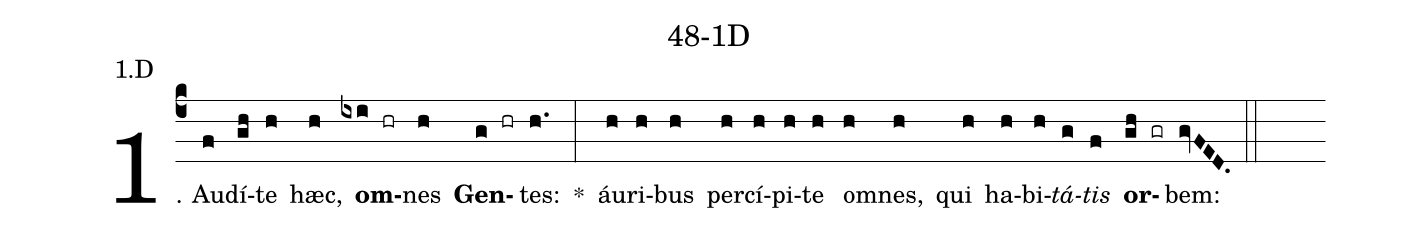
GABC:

name: 48-1D;
annotation: 1.D;
%%
(c4)1. Au(f)dí(gh)te(h) hæc,(h) <b>om</b>(ixi hr)nes(h) <b>Gen</b>(g hr)tes:(h.) *(:) áu(h)ri(h)bus(h) per(h)cí(h)pi(h)te(h) om(h)nes,(h) qui(h) ha(h)bi(h)<i>tá</i>(g)<i>tis</i>(f) <b>or</b>(gh gr)bem:(gvFED.) (::)
